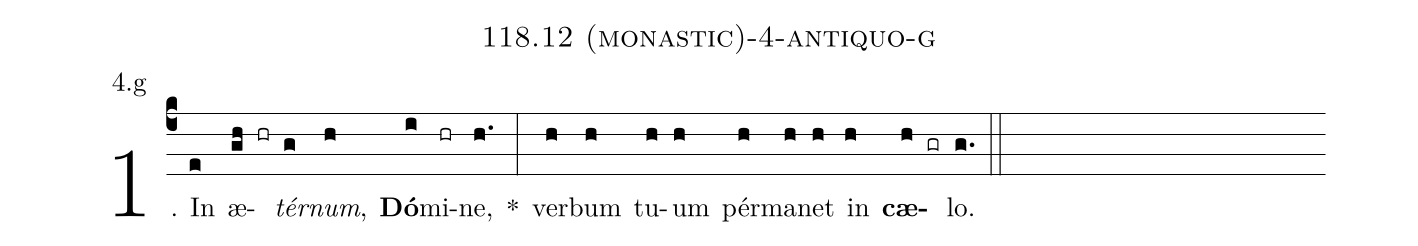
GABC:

name: 118.12 (monastic)-4-antiquo-g;
annotation: 4.g;
%%
(c4)1. In(e) æ(gh hr)<i>tér</i>(g)<i>num</i>,(h) <b>Dó</b>(i)mi(hr)ne,(h.) *(:) ver(h)bum(h) tu(h)um(h) pér(h)ma(h)net(h) in(h) <b>cæ</b>(h gr)lo.(g.) (::)
